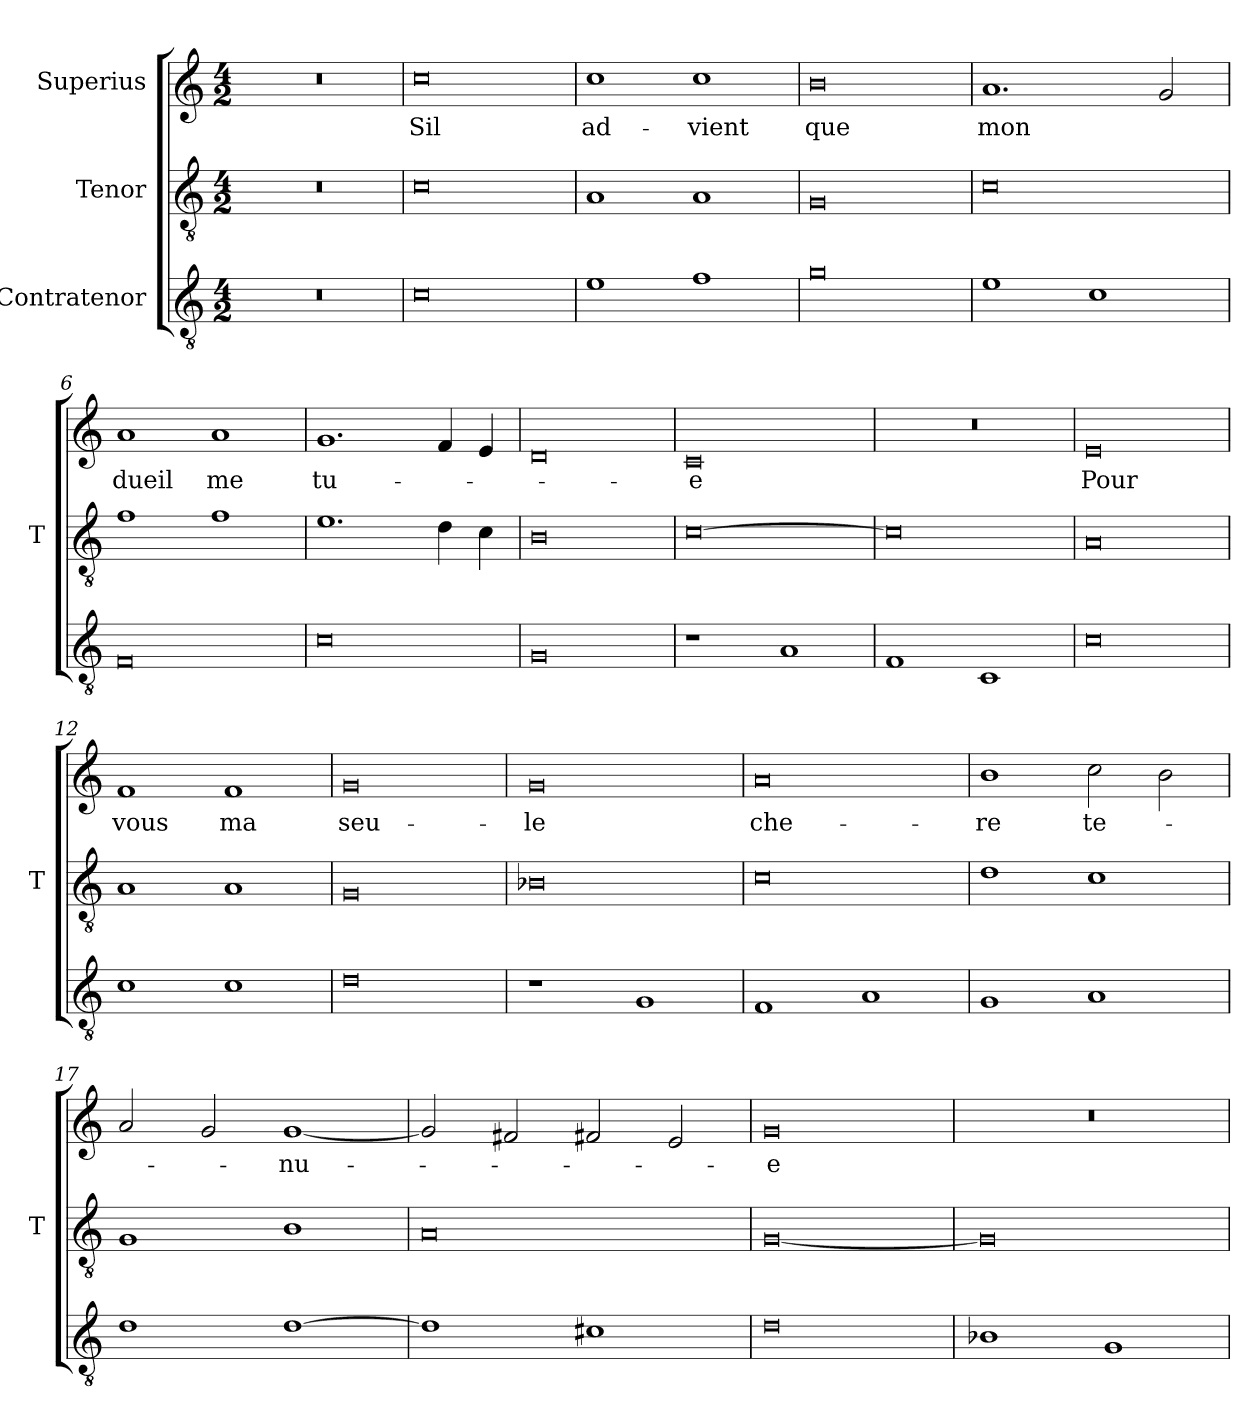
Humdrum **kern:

**kern	**kern	**kern	**text
*part3	*part2	*part1	*part1
*staff3	*staff2	*staff1	*staff1
*I"Contratenor	*I"Tenor	*I"Superius	*
*	*I'T	*	*
*clefGv2	*clefGv2	*clefG2	*
*M4/2	*M4/2	*M4/2	*
=1	=1	=1	=1
0r	0r	0r	.
=2	=2	=2	=2
0c	0c	0cc	-Sil
=3	=3	=3	=3
1e	1A	1cc	ad-
1f	1A	1cc	-vient
=4	=4	=4	=4
0g	0G	0b	-que
=5	=5	=5	=5
1e	0c	1.a	-mon
1c	.	.	.
.	.	2g	.
=6	=6	=6	=6
0F	1f	1a	-dueil
.	1f	1a	-me
=7	=7	=7	=7
0c	1.e	1.g	tu-
.	4d	4f	.
.	4c	4e	.
=8	=8	=8	=8
0G	0B	0d	.
=9	=9	=9	=9
1r	[0c	0c	-e
1A	.	.	.
=10	=10	=10	=10
1F	0c]	0r	.
1C	.	.	.
=11	=11	=11	=11
0c	0A	0e	-Pour
=12	=12	=12	=12
1c	1A	1f	-vous
1c	1A	1f	-ma
=13	=13	=13	=13
0d	0G	0g	seu-
=14	=14	=14	=14
1r	0B-X	0g	-le
1G	.	.	.
=15	=15	=15	=15
1F	0c	0a	che-
1A	.	.	.
=16	=16	=16	=16
1G	1d	1b	-re
1A	1c	2cc	te-
.	.	2b	.
=17	=17	=17	=17
1d	1G	2a	.
.	.	2g	.
[1d	1B	[1g	-nu-
=18	=18	=18	=18
1d]	0A	2g]	.
.	.	2f#X	.
1c#X	.	2f#X	.
.	.	2e	.
=19	=19	=19	=19
0d	[0G	0g	-e
=20	=20	=20	=20
1B-X	0G]	0r	.
1G	.	.	.
=	=	=	=
*-	*-	*-	*-
